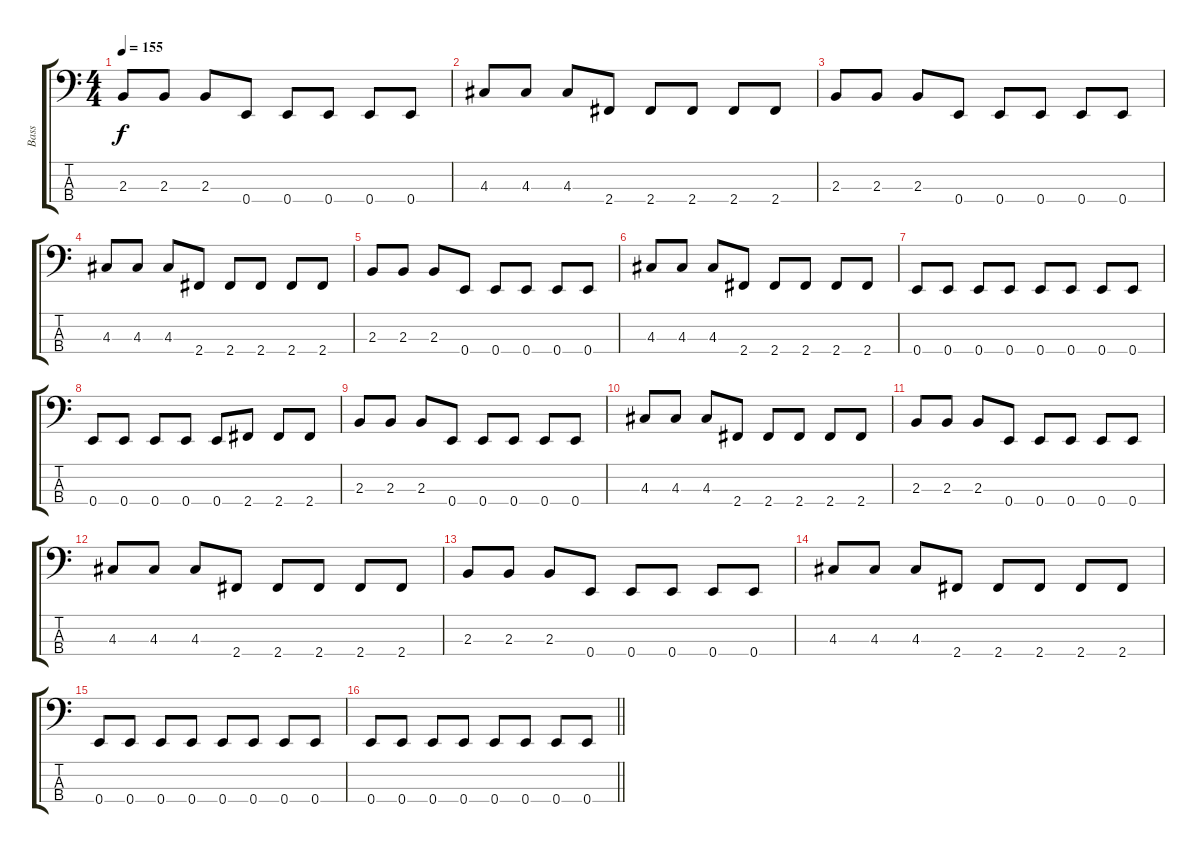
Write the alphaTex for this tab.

\track ("Bass" "Bass") {instrument electricbassfinger}
\staff {score tabs}
\tuning (G2 D2 A1 E1) {hide}
\ts (4 4)
\tempo 155
\clef f4
\ks c
2.3.8{dy f} 2.3.8 2.3.8 0.4.8 0.4.8 0.4.8 0.4.8 0.4.8 |
4.3.8 4.3.8 4.3.8 2.4.8 2.4.8 2.4.8 2.4.8 2.4.8 |
2.3.8 2.3.8 2.3.8 0.4.8 0.4.8 0.4.8 0.4.8 0.4.8 |
4.3.8 4.3.8 4.3.8 2.4.8 2.4.8 2.4.8 2.4.8 2.4.8 |
2.3.8 2.3.8 2.3.8 0.4.8 0.4.8 0.4.8 0.4.8 0.4.8 |
4.3.8 4.3.8 4.3.8 2.4.8 2.4.8 2.4.8 2.4.8 2.4.8 |
0.4.8 0.4.8 0.4.8 0.4.8 0.4.8 0.4.8 0.4.8 0.4.8 |
0.4.8 0.4.8 0.4.8 0.4.8 0.4.8 2.4.8 2.4.8 2.4.8 |
2.3.8 2.3.8 2.3.8 0.4.8 0.4.8 0.4.8 0.4.8 0.4.8 |
4.3.8 4.3.8 4.3.8 2.4.8 2.4.8 2.4.8 2.4.8 2.4.8 |
2.3.8 2.3.8 2.3.8 0.4.8 0.4.8 0.4.8 0.4.8 0.4.8 |
4.3.8 4.3.8 4.3.8 2.4.8 2.4.8 2.4.8 2.4.8 2.4.8 |
2.3.8 2.3.8 2.3.8 0.4.8 0.4.8 0.4.8 0.4.8 0.4.8 |
4.3.8 4.3.8 4.3.8 2.4.8 2.4.8 2.4.8 2.4.8 2.4.8 |
0.4.8 0.4.8 0.4.8 0.4.8 0.4.8 0.4.8 0.4.8 0.4.8 |
\barLineRight lightlight
0.4.8 0.4.8 0.4.8 0.4.8 0.4.8 0.4.8 0.4.8 0.4.8
